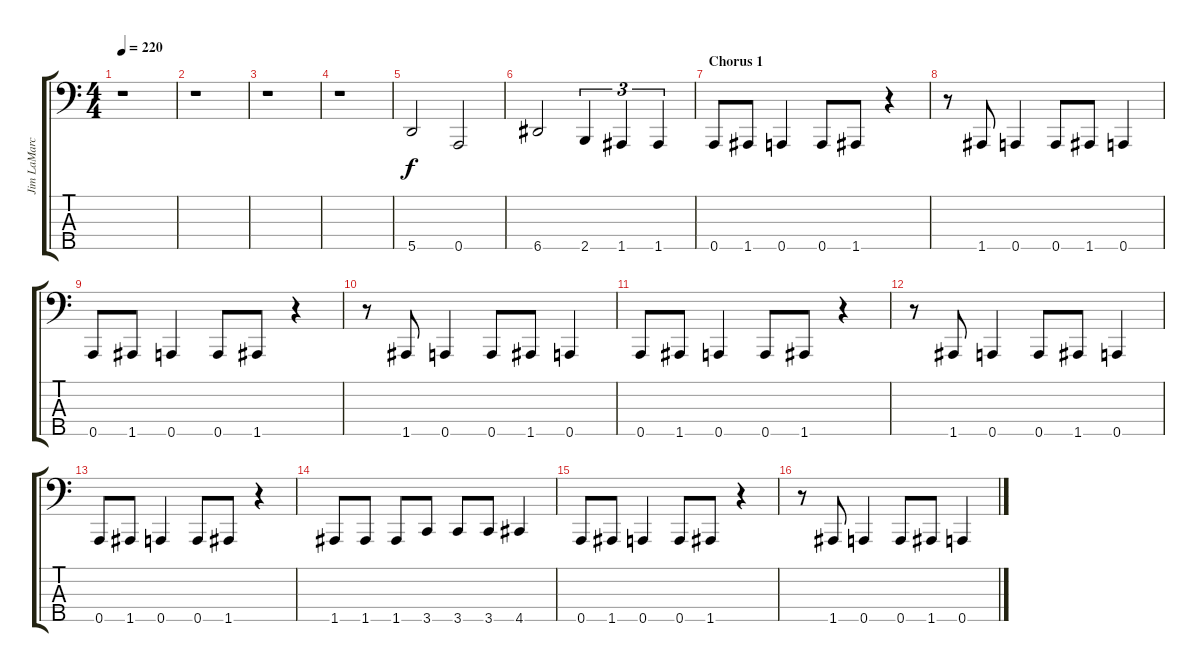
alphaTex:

\track ("Jim LaMarca - Bass" "Jim LaMarc") {instrument electricbassfinger}
\staff {score tabs}
\tuning (G2 D2 A1 E1 A0) {hide}
\ts (4 4)
\tempo 220
\clef f4
\ks c
r.1{dy f} |
r.1 |
r.1 |
r.1 |
5.5.2 0.5.2 |
6.5.2 2.5.4{tu (3 2)} 1.5.4{tu (3 2)} 1.5.4{tu (3 2)} |
\section ("" "Chorus 1")
0.5.8 1.5.8 0.5.4 0.5.8 1.5.8 r.4 |
r.8 1.5.8 0.5.4 0.5.8 1.5.8 0.5.4 |
0.5.8 1.5.8 0.5.4 0.5.8 1.5.8 r.4 |
r.8 1.5.8 0.5.4 0.5.8 1.5.8 0.5.4 |
0.5.8 1.5.8 0.5.4 0.5.8 1.5.8 r.4 |
r.8 1.5.8 0.5.4 0.5.8 1.5.8 0.5.4 |
0.5.8 1.5.8 0.5.4 0.5.8 1.5.8 r.4 |
1.5.8 1.5.8 1.5.8 3.5.8 3.5.8 3.5.8 4.5.4 |
0.5.8 1.5.8 0.5.4 0.5.8 1.5.8 r.4 |
r.8 1.5.8 0.5.4 0.5.8 1.5.8 0.5.4
